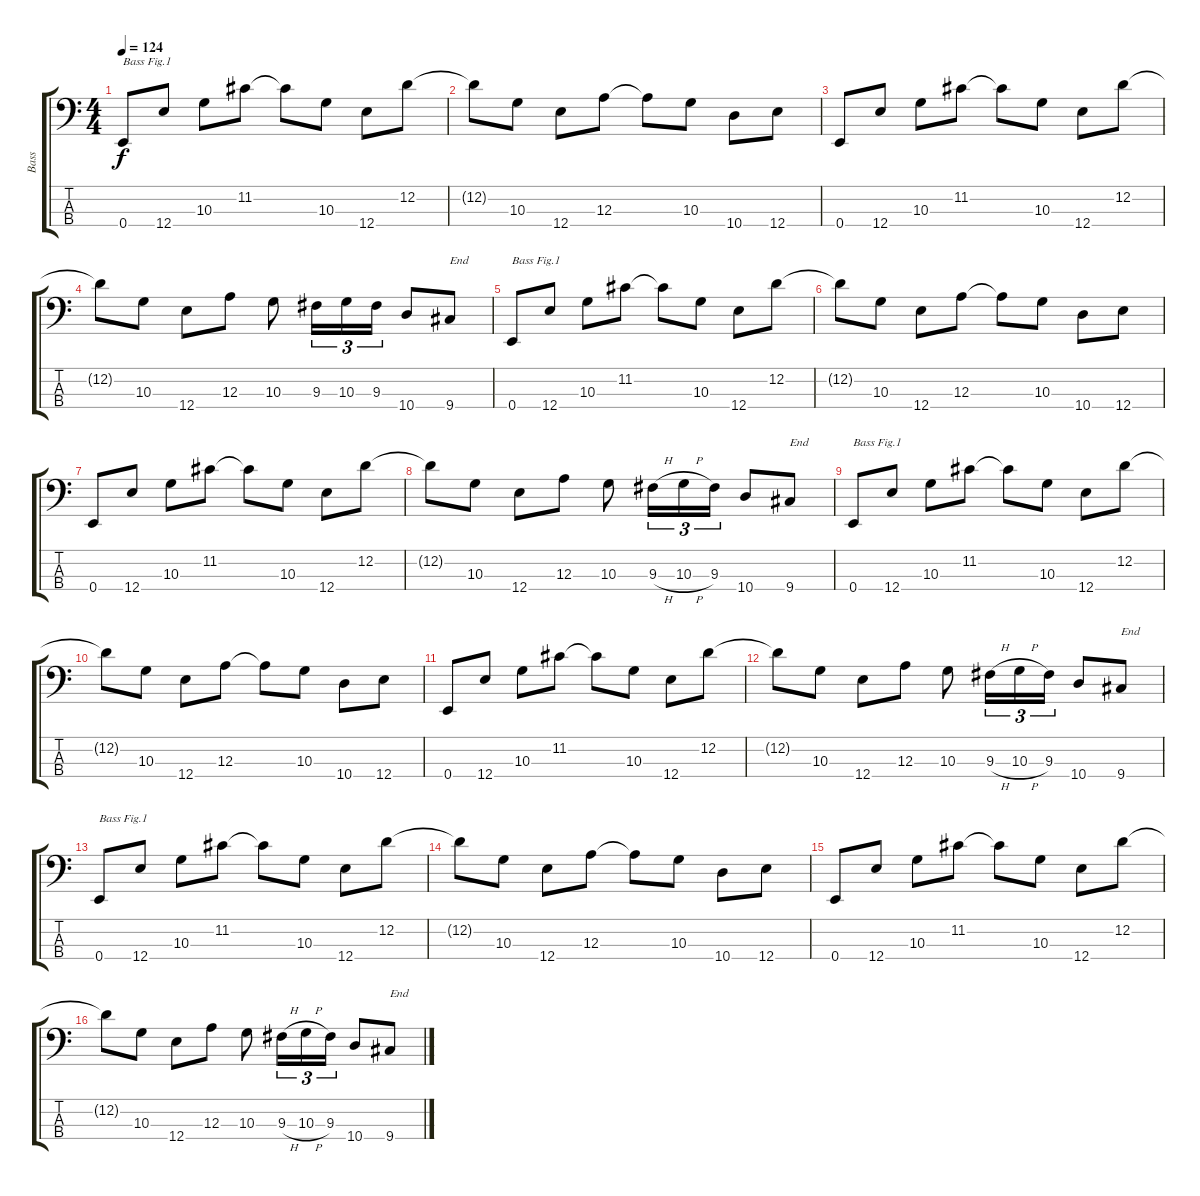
\track ("Bass" "Bass") {instrument electricbassfinger}
\staff {score tabs}
\tuning (G2 D2 A1 E1) {hide}
\ts (4 4)
\tempo 124
\tempo 88
\tempo 124
\clef f4
\ks c
0.4.8{txt "Bass Fig.1" dy f instrument electricbassfinger} 12.4.8 10.3.8 11.2.8 11.2{t}.8 10.3.8 12.4.8 12.2.8 |
12.2{t}.8 10.3.8 12.4.8 12.3.8 12.3{t}.8 10.3.8 10.4.8 12.4.8 |
0.4.8 12.4.8 10.3.8 11.2.8 11.2{t}.8 10.3.8 12.4.8 12.2.8 |
12.2{t}.8 10.3.8 12.4.8 12.3.8 10.3.8 9.3.16{tu (3 2)} 10.3.16{tu (3 2)} 9.3.16{tu (3 2)} 10.4.8 9.4.8{txt "End"} |
0.4.8{txt "Bass Fig.1"} 12.4.8 10.3.8 11.2.8 11.2{t}.8 10.3.8 12.4.8 12.2.8 |
12.2{t}.8 10.3.8 12.4.8 12.3.8 12.3{t}.8 10.3.8 10.4.8 12.4.8 |
0.4.8 12.4.8 10.3.8 11.2.8 11.2{t}.8 10.3.8 12.4.8 12.2.8 |
12.2{t}.8 10.3.8 12.4.8 12.3.8 10.3.8 9.3{h}.16{tu (3 2)} 10.3{h}.16{tu (3 2)} 9.3.16{tu (3 2)} 10.4.8 9.4.8{txt "End"} |
0.4.8{txt "Bass Fig.1"} 12.4.8 10.3.8 11.2.8 11.2{t}.8 10.3.8 12.4.8 12.2.8 |
12.2{t}.8 10.3.8 12.4.8 12.3.8 12.3{t}.8 10.3.8 10.4.8 12.4.8 |
0.4.8 12.4.8 10.3.8 11.2.8 11.2{t}.8 10.3.8 12.4.8 12.2.8 |
12.2{t}.8 10.3.8 12.4.8 12.3.8 10.3.8 9.3{h}.16{tu (3 2)} 10.3{h}.16{tu (3 2)} 9.3.16{tu (3 2)} 10.4.8 9.4.8{txt "End"} |
0.4.8{txt "Bass Fig.1"} 12.4.8 10.3.8 11.2.8 11.2{t}.8 10.3.8 12.4.8 12.2.8 |
12.2{t}.8 10.3.8 12.4.8 12.3.8 12.3{t}.8 10.3.8 10.4.8 12.4.8 |
0.4.8 12.4.8 10.3.8 11.2.8 11.2{t}.8 10.3.8 12.4.8 12.2.8 |
12.2{t}.8 10.3.8 12.4.8 12.3.8 10.3.8 9.3{h}.16{tu (3 2)} 10.3{h}.16{tu (3 2)} 9.3.16{tu (3 2)} 10.4.8 9.4.8{txt "End"}
